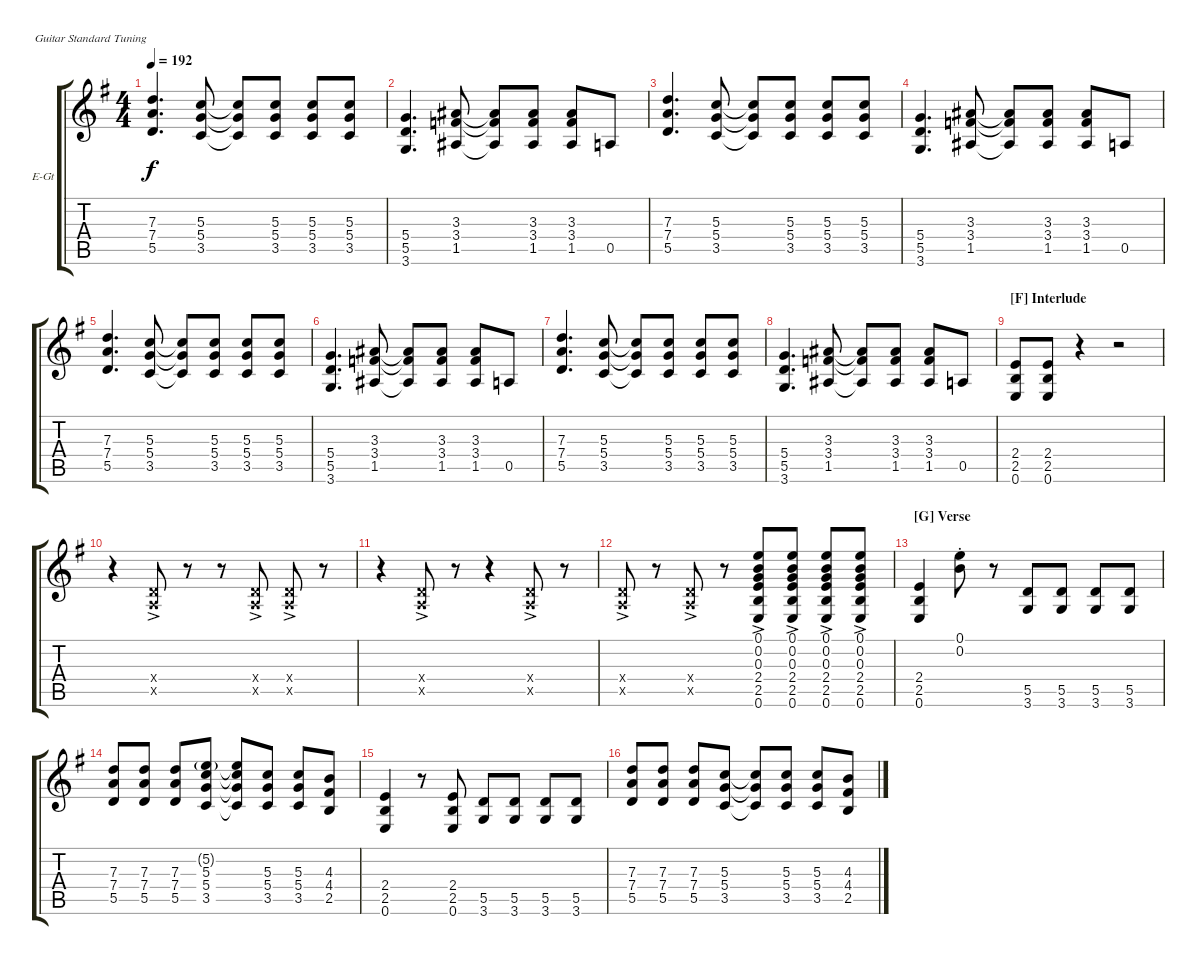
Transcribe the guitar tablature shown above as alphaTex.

\defaultSystemsLayout 4
\bracketExtendMode groupsimilarinstruments
\firstSystemTrackNameOrientation horizontal
\otherSystemsTrackNameOrientation horizontal
\track ("Electric Guitar" "E-Gt") {instrument distortionguitar}
\staff {score tabs}
\tuning (E4 B3 G3 D3 A2 E2)
\ts (4 4)
\tempo 192
\clef g2
\scale
1.05549
\ks g
(5.5 7.4 7.3).4{d dy f} (3.5 5.4 5.3).8 (3.5{t} 5.4{t} 5.3{t}).8 (3.5 5.4 5.3).8 (3.5 5.4 5.3).8 (3.5 5.4 5.3).8 |
\scale
0.944515 (3.6 5.5 5.4).4{d} (1.5 3.4 3.3).8 (3.4{t} 3.3{t} 1.5{t}).8 (1.5 3.4 3.3).8 (1.5 3.4 3.3).8 0.5.8 |
\scale
1.05549 (5.5 7.4 7.3).4{d} (3.5 5.4 5.3).8 (3.5{t} 5.4{t} 5.3{t}).8 (3.5 5.4 5.3).8 (3.5 5.4 5.3).8 (3.5 5.4 5.3).8 |
\scale
0.944515 (3.6 5.5 5.4).4{d} (1.5 3.4 3.3).8 (3.4{t} 3.3{t} 1.5{t}).8 (1.5 3.4 3.3).8 (1.5 3.4 3.3).8 0.5.8 |
\scale
1.05549 (5.5 7.4 7.3).4{d} (3.5 5.4 5.3).8 (3.5{t} 5.4{t} 5.3{t}).8 (3.5 5.4 5.3).8 (3.5 5.4 5.3).8 (3.5 5.4 5.3).8 |
\scale
0.944515 (3.6 5.5 5.4).4{d} (1.5 3.4 3.3).8 (3.4{t} 3.3{t} 1.5{t}).8 (1.5 3.4 3.3).8 (1.5 3.4 3.3).8 0.5.8 |
\scale
1.05549 (5.5 7.4 7.3).4{d} (3.5 5.4 5.3).8 (3.5{t} 5.4{t} 5.3{t}).8 (3.5 5.4 5.3).8 (3.5 5.4 5.3).8 (3.5 5.4 5.3).8 |
\scale
0.944515 (3.6 5.5 5.4).4{d} (1.5 3.4 3.3).8 (3.4{t} 3.3{t} 1.5{t}).8 (1.5 3.4 3.3).8 (1.5 3.4 3.3).8 0.5.8 |
\section ("F" "Interlude")
\scale
1.05549 (0.6 2.5 2.4).8 (0.6 2.5 2.4).8 r.4 r.2 |
\scale
0.944515 r.4 (0.5{x} 0.4{ac x}).8 r.8 r.8 (0.5{x} 0.4{ac x}).8 (0.4{x} 0.5{ac x}).8 r.8 |
\scale
1.05549 r.4 (0.5{x} 0.4{ac x}).8 r.8 r.4 (0.5{x} 0.4{ac x}).8 r.8 |
\scale
0.944515 (0.5{x} 0.4{ac x}).8 r.8 (0.5{x} 0.4{ac x}).8 r.8 (0.6{ac} 2.5{ac} 2.4{ac} 0.3{ac} 0.2{ac} 0.1{ac}).8 (0.6{ac} 2.5{ac} 2.4{ac} 0.3{ac} 0.2{ac} 0.1{ac}).8 (0.6{ac} 2.5{ac} 2.4{ac} 0.3{ac} 0.2{ac} 0.1{ac}).8 (0.6{ac} 2.5{ac} 2.4{ac} 0.3{ac} 0.2{ac} 0.1{ac}).8 |
\section ("G" "Verse")
\scale
1.05549 (0.6 2.5 2.4).4 (0.1 0.2{st}).8 r.8 (3.6 5.5).8 (3.6 5.5).8 (3.6 5.5).8 (3.6 5.5).8 |
\scale
0.944515 (5.5 7.4 7.3).8 (5.5 7.4 7.3).8 (5.5 7.4 7.3).8 (3.5 5.4 5.3 5.2{g}).8 (3.5{t} 5.4{t} 5.3{t} 5.2{t}).8 (5.4 5.3 3.5).8 (3.5 5.4 5.3).8 (2.5 4.4 4.3).8 |
\scale
1.05549 (0.6 2.5 2.4).4 r.8 (0.6 2.5 2.4).8 (3.6 5.5).8 (3.6 5.5).8 (3.6 5.5).8 (3.6 5.5).8 |
\scale
0.944515 (5.5 7.4 7.3).8 (5.5 7.4 7.3).8 (5.5 7.4 7.3).8 (5.4 5.3 3.5).8 (3.5{t} 5.4{t} 5.3{t}).8 (5.4 5.3 3.5).8 (3.5 5.4 5.3).8 (2.5 4.4 4.3).8
